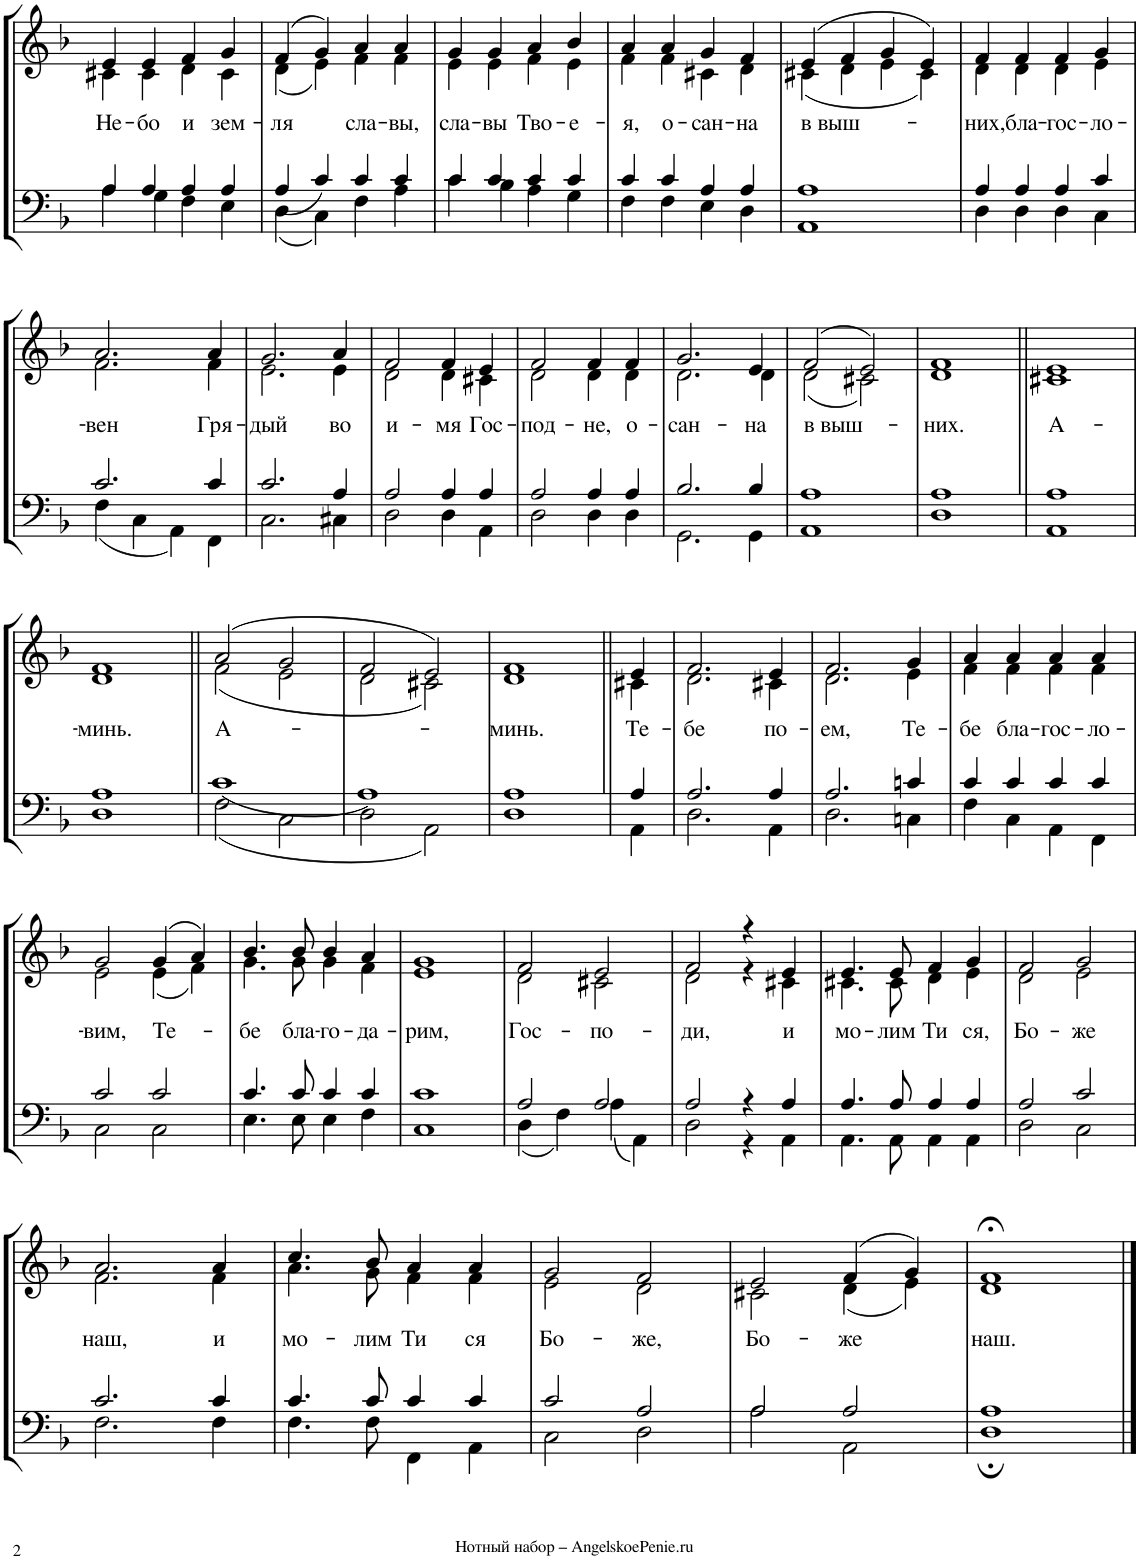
**kern	**kern	**text
*part1	*part1	*part1
*staff2	*staff1	*staff1
*I"Piano	*	*
*I'Pno.	*	*
!!LO:PB:g=z
*clefF4	*clefG2	*
*k[b-]	*k[b-]	*
*M4/4	*M4/4	*
*met(c)	*met(c)	*
=30	=30	=30
*^	*^	*
*	*^	*	*	*
!	!	!	!	!	!LO:LY:b
1ryy	4A/	4A\	4e/	4c#X\	Не-
!	!	!	!	!	!LO:LY:b
.	4A/	4G\	4e/	4c#\	бо
!	!	!	!	!	!LO:LY:b
.	4A/	4F\	4f/	4d\	и
!	!	!	!	!	!LO:LY:b
.	4A/	4E\	4g/	4c#\	зем-
=31	=31	=31	=31	=31	=31
!	!	!	!	!	!LO:LY:b
1ryy	4A/	4D\	(4f/	(4d\	-ля
.	4c/	4C\	4g/)	4e\)	.
!	!	!	!	!	!LO:LY:b
.	4c/	4F\	4a/	4f\	сла-
!	!	!	!	!	!LO:LY:b
.	4c/	4A\	4a/	4f\	-вы,
=32	=32	=32	=32	=32	=32
!	!	!	!	!	!LO:LY:b
1ryy	4c/	4c\	4g/	4e\	сла-
!	!	!	!	!	!LO:LY:b
.	4c/	4B-\	4g/	4e\	-вы
!	!	!	!	!	!LO:LY:b
.	4c/	4A\	4a/	4f\	Тво-
!	!	!	!	!	!LO:LY:b
.	4c/	4G\	4b-/	4e\	-е-
=33	=33	=33	=33	=33	=33
!	!	!	!	!	!LO:LY:b
1ryy	4c/	4F\	4a/	4f\	-я,
!	!	!	!	!	!LO:LY:b
.	4c/	4F\	4a/	4f\	о-
!	!	!	!	!	!LO:LY:b
.	4A/	4E\	4g/	4c#X\	-сан-
!	!	!	!	!	!LO:LY:b
.	4A/	4D\	4f/	4d\	-на
=34	=34	=34	=34	=34	=34
!	!	!	!	!	!LO:LY:b
1ryy	1A	1AA	(4e/	(4c#X\	в выш-
.	.	.	4f/	4d\	.
.	.	.	4g/	4e\	.
.	.	.	4e/)	4c#\)	.
=35	=35	=35	=35	=35	=35
!	!	!	!	!	!LO:LY:b
1ryy	4A/	4D\	4f/	4d\	-них,
!	!	!	!	!	!LO:LY:b
.	4A/	4D\	4f/	4d\	бла-
!	!	!	!	!	!LO:LY:b
.	4A/	4D\	4f/	4d\	-гос-
!	!	!	!	!	!LO:LY:b
.	4c/	4C\	4g/	4e\	-ло-
!!LO:LB:g=z	!!
=36	=36	=36	=36	=36	=36
!	!	!	!	!	!LO:LY:b
1ryy	2.c/	4F\	2.a/	2.f\	-вен
.	.	4C\	.	.	.
.	.	4AA\	.	.	.
!	!	!	!	!	!LO:LY:b
.	4c/	4FF\	4a/	4f\	Гря-
=37	=37	=37	=37	=37	=37
!	!	!	!	!	!LO:LY:b
1ryy	2.c/	2.C\	2.g/	2.e\	-дый
!	!	!	!	!	!LO:LY:b
.	4A/	4C#X\	4a/	4e\	во
=38	=38	=38	=38	=38	=38
!	!	!	!	!	!LO:LY:b
1ryy	2A/	2D\	2f/	2d\	и-
!	!	!	!	!	!LO:LY:b
.	4A/	4D\	4f/	4d\	-мя
!	!	!	!	!	!LO:LY:b
.	4A/	4AA\	4e/	4c#X\	Гос-
=39	=39	=39	=39	=39	=39
!	!	!	!	!	!LO:LY:b
1ryy	2A/	2D\	2f/	2d\	-под-
!	!	!	!	!	!LO:LY:b
.	4A/	4D\	4f/	4d\	-не,
!	!	!	!	!	!LO:LY:b
.	4A/	4D\	4f/	4d\	о-
=40	=40	=40	=40	=40	=40
!	!	!	!	!	!LO:LY:b
1ryy	2.B-/	2.GG\	2.g/	2.d\	-сан-
!	!	!	!	!	!LO:LY:b
.	4B-/	4GG\	4e/	4d\	-на
=41	=41	=41	=41	=41	=41
!	!	!	!	!	!LO:LY:b
1ryy	1A	1AA	(2f/	(2d\	в выш-
.	.	.	2e/)	2c#X\)	.
=42	=42	=42	=42	=42	=42
!	!	!	!	!	!LO:LY:b
1ryy	1A	1D	1f	1d	-них.
=43||	=43||	=43||	=43||	=43||	=43||
!	!	!	!	!	!LO:LY:b
1ryy	1A	1AA	1e	1c#X	А-
!!LO:LB:g=z	!!
=44	=44	=44	=44	=44	=44
!	!	!	!	!	!LO:LY:b
1ryy	1A	1D	1f	1d	-минь.
=45||	=45||	=45||	=45||	=45||	=45||
!	!	!	!	!	!LO:LY:b
1ryy	1c	2F\	(2a/	(2f\	А-
.	.	2C\	2g/	2e\	.
=46	=46	=46	=46	=46	=46
1ryy	1A	2D\	2f/	2d\	.
.	.	2AA\	2e/)	2c#X\)	.
=47	=47	=47	=47	=47	=47
!	!	!	!	!	!LO:LY:b
1ryy	1A	1D	1f	1d	-минь.
=48||	=48||	=48||	=48||	=48||	=48||
!	!	!	!	!	!LO:LY:b
4ryy	4A/	4AA\	4e/	4c#X\	Те-
=49	=49	=49	=49	=49	=49
!	!	!	!	!	!LO:LY:b
1ryy	2.A/	2.D\	2.f/	2.d\	-бе
!	!	!	!	!	!LO:LY:b
.	4A/	4AA\	4e/	4c#X\	по-
=50	=50	=50	=50	=50	=50
!	!	!	!	!	!LO:LY:b
1ryy	2.A/	2.D\	2.f/	2.d\	-ем,
!	!	!	!	!	!LO:LY:b
.	4cn/	4Cn\	4g/	4e\	Те-
=51	=51	=51	=51	=51	=51
!	!	!	!	!	!LO:LY:b
1ryy	4c/	4F\	4a/	4f\	-бе
!	!	!	!	!	!LO:LY:b
.	4c/	4C\	4a/	4f\	бла-
!	!	!	!	!	!LO:LY:b
.	4c/	4AA\	4a/	4f\	-гос-
!	!	!	!	!	!LO:LY:b
.	4c/	4FF\	4a/	4f\	-ло-
!!LO:LB:g=z	!!
=52	=52	=52	=52	=52	=52
!	!	!	!	!	!LO:LY:b
1ryy	2c/	2C\	2g/	2e\	-вим,
!	!	!	!	!	!LO:LY:b
.	2c/	2C\	(4g/	(4e\	Те-
.	.	.	4a/)	4f\)	.
=53	=53	=53	=53	=53	=53
!	!	!	!	!	!LO:LY:b
1ryy	4.c/	4.E\	4.b-/	4.g\	-бе
!	!	!	!	!	!LO:LY:b
.	8c/	8E\	8b-/	8g\	бла-
!	!	!	!	!	!LO:LY:b
.	4c/	4E\	4b-/	4g\	-го-
!	!	!	!	!	!LO:LY:b
.	4c/	4F\	4a/	4f\	-да-
=54	=54	=54	=54	=54	=54
!	!	!	!	!	!LO:LY:b
1ryy	1c	1C	1g	1e	-рим,
=55	=55	=55	=55	=55	=55
!	!	!	!	!	!LO:LY:b
1ryy	2A/	4D\	2f/	2d\	Гос-
.	.	4F\	.	.	.
!	!	!	!	!	!LO:LY:b
.	2A/	4A\	2e/	2c#X\	-по-
.	.	4AA\	.	.	.
=56	=56	=56	=56	=56	=56
!	!	!	!	!	!LO:LY:b
1ryy	2A/	2D\	2f/	2d\	-ди,
.	4r	4r	4r	4r	.
!	!	!	!	!	!LO:LY:b
.	4A/	4AA\	4e/	4c#X\	и
=57	=57	=57	=57	=57	=57
!	!	!	!	!	!LO:LY:b
1ryy	4.A/	4.AA\	4.e/	4.c#X\	мо-
!	!	!	!	!	!LO:LY:b
.	8A/	8AA\	8e/	8c#\	-лим
!	!	!	!	!	!LO:LY:b
.	4A/	4AA\	4f/	4d\	Ти
!	!	!	!	!	!LO:LY:b
.	4A/	4AA\	4g/	4e\	ся,
=58	=58	=58	=58	=58	=58
!	!	!	!	!	!LO:LY:b
1ryy	2A/	2D\	2f/	2d\	Бо-
!	!	!	!	!	!LO:LY:b
.	2c/	2C\	2g/	2e\	-же
!!LO:LB:g=z	!!
=59	=59	=59	=59	=59	=59
!	!	!	!	!	!LO:LY:b
1ryy	2.c/	2.F\	2.a/	2.f\	наш,
!	!	!	!	!	!LO:LY:b
.	4c/	4F\	4a/	4f\	и
=60	=60	=60	=60	=60	=60
!	!	!	!	!	!LO:LY:b
1ryy	4.c/	4.F\	4.cc/	4.a\	мо-
!	!	!	!	!	!LO:LY:b
.	8c/	8F\	8b-/	8g\	-лим
!	!	!	!	!	!LO:LY:b
.	4c/	4FF\	4a/	4f\	Ти
!	!	!	!	!	!LO:LY:b
.	4c/	4AA\	4a/	4f\	ся
=61	=61	=61	=61	=61	=61
!	!	!	!	!	!LO:LY:b
1ryy	2c/	2C\	2g/	2e\	Бо-
!	!	!	!	!	!LO:LY:b
.	2A/	2D\	2f/	2d\	-же,
=62	=62	=62	=62	=62	=62
!	!	!	!	!	!LO:LY:b
1ryy	2A/	2A\	2e/	2c#X\	Бо-
!	!	!	!	!	!LO:LY:b
.	2A/	2AA\	(4f/	(4d\	-же
.	.	.	4g/)	4e\)	.
=63	=63	=63	=63	=63	=63
!	!	!	!	!	!LO:LY:b
1ryy	1A	1D;	1f;<	1d	наш.
*v	*v	*v	*	*	*
*	*v	*v	*
==	==	==
*-	*-	*-
